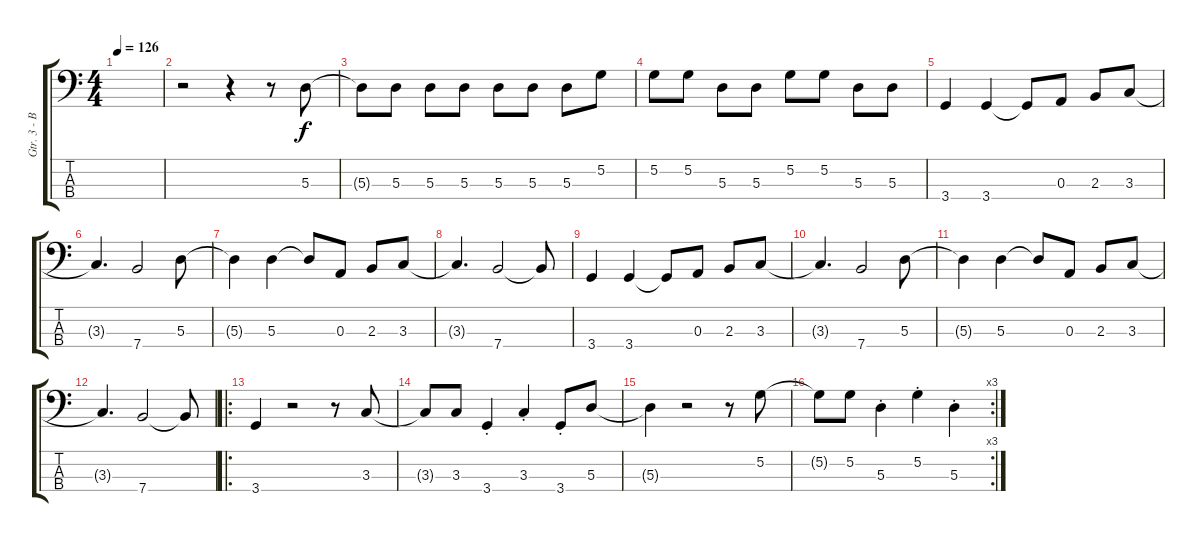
\track ("Gtr. 3 - Bass" "Gtr. 3 - B") {instrument electricbassfinger}
\staff {score tabs}
\tuning (G2 D2 A1 E1) {hide}
\ts (4 4)
\tempo 126
\clef f4
\ks c
|
r.2 r.4 r.8 5.3.8 |
5.3{t}.8 5.3.8 5.3.8 5.3.8 5.3.8 5.3.8 5.3.8 5.2.8 |
5.2.8 5.2.8 5.3.8 5.3.8 5.2.8 5.2.8 5.3.8 5.3.8 |
3.4.4 3.4.4 3.4{t}.8 0.3.8 2.3.8 3.3.8 |
3.3{t}.4{d} 7.4.2 5.3.8 |
5.3{t}.4 5.3.4 5.3{t}.8 0.3.8 2.3.8 3.3.8 |
3.3{t}.4{d} 7.4.2 7.4{t}.8 |
3.4.4 3.4.4 3.4{t}.8 0.3.8 2.3.8 3.3.8 |
3.3{t}.4{d} 7.4.2 5.3.8 |
5.3{t}.4 5.3.4 5.3{t}.8 0.3.8 2.3.8 3.3.8 |
3.3{t}.4{d} 7.4.2 7.4{t}.8 |
\ro
3.4.4 r.2 r.8 3.3.8 |
3.3{t}.8 3.3.8 3.4{st}.4 3.3{st}.4 3.4{st}.8 5.3.8 |
5.3{t}.4 r.2 r.8 5.2.8 |
\rc 3
5.2{t}.8 5.2.8 5.3{st}.4 5.2{st}.4 5.3{st}.4
